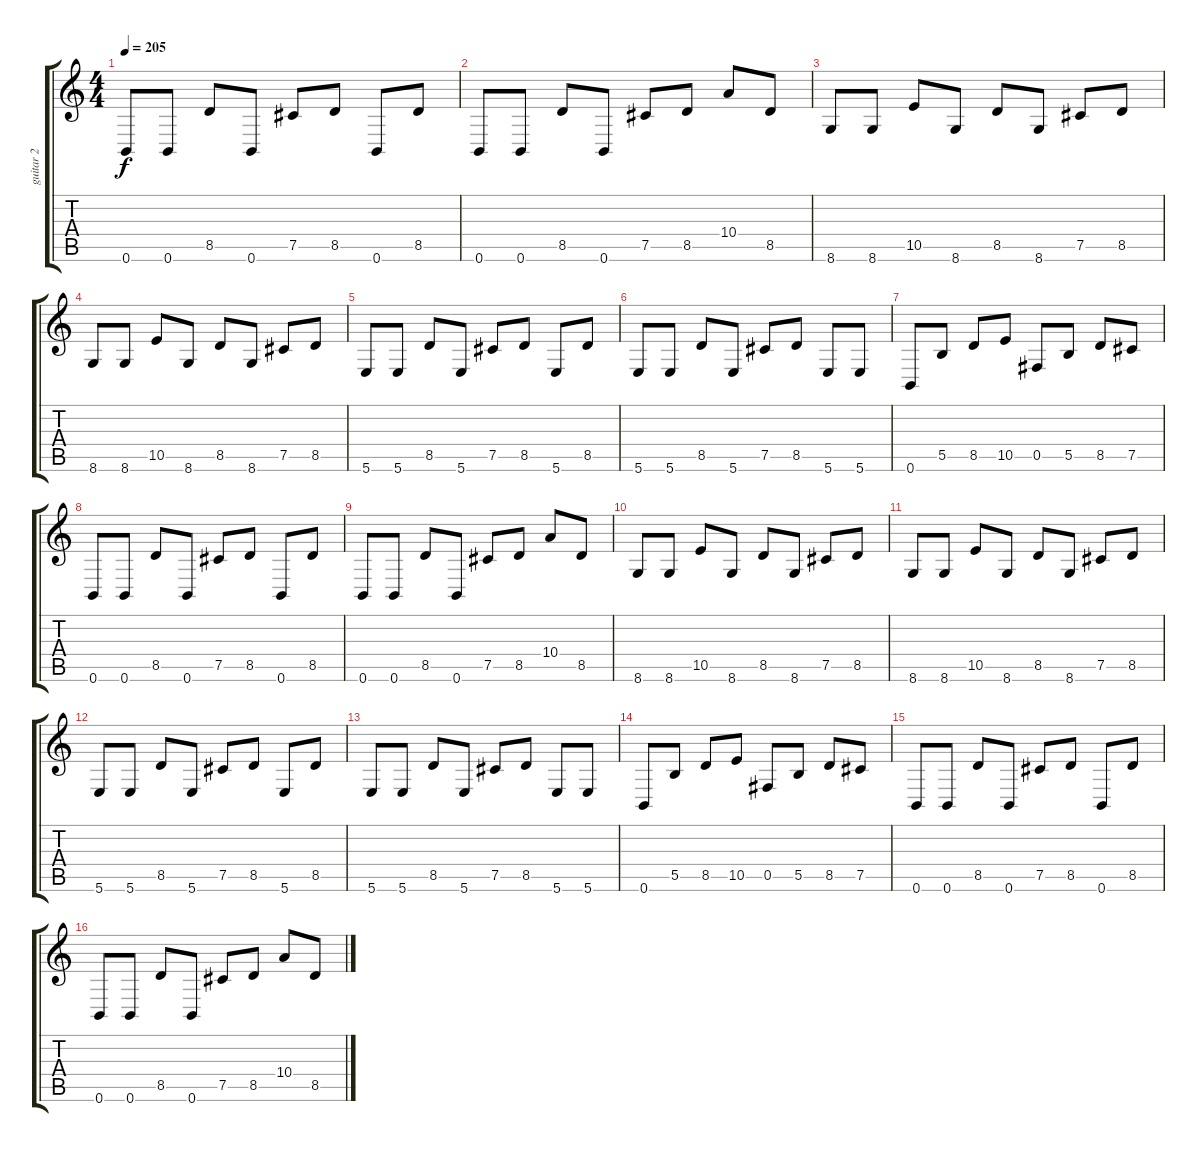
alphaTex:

\track ("guitar 2" "guitar 2") {instrument overdrivenguitar}
\staff {score tabs}
\tuning (Db4 Ab3 E3 B2 Gb2 B1) {hide}
\ts (4 4)
\tempo 205
\clef g2
\ks c
0.6.8{dy f} 0.6.8 8.5.8 0.6.8 7.5.8 8.5.8 0.6.8 8.5.8 |
0.6.8 0.6.8 8.5.8 0.6.8 7.5.8 8.5.8 10.4.8 8.5.8 |
8.6.8 8.6.8 10.5.8 8.6.8 8.5.8 8.6.8 7.5.8 8.5.8 |
8.6.8 8.6.8 10.5.8 8.6.8 8.5.8 8.6.8 7.5.8 8.5.8 |
5.6.8 5.6.8 8.5.8 5.6.8 7.5.8 8.5.8 5.6.8 8.5.8 |
5.6.8 5.6.8 8.5.8 5.6.8 7.5.8 8.5.8 5.6.8 5.6.8 |
0.6.8 5.5.8 8.5.8 10.5.8 0.5.8 5.5.8 8.5.8 7.5.8 |
0.6.8 0.6.8 8.5.8 0.6.8 7.5.8 8.5.8 0.6.8 8.5.8 |
0.6.8 0.6.8 8.5.8 0.6.8 7.5.8 8.5.8 10.4.8 8.5.8 |
8.6.8 8.6.8 10.5.8 8.6.8 8.5.8 8.6.8 7.5.8 8.5.8 |
8.6.8 8.6.8 10.5.8 8.6.8 8.5.8 8.6.8 7.5.8 8.5.8 |
5.6.8 5.6.8 8.5.8 5.6.8 7.5.8 8.5.8 5.6.8 8.5.8 |
5.6.8 5.6.8 8.5.8 5.6.8 7.5.8 8.5.8 5.6.8 5.6.8 |
0.6.8 5.5.8 8.5.8 10.5.8 0.5.8 5.5.8 8.5.8 7.5.8 |
0.6.8 0.6.8 8.5.8 0.6.8 7.5.8 8.5.8 0.6.8 8.5.8 |
0.6.8 0.6.8 8.5.8 0.6.8 7.5.8 8.5.8 10.4.8 8.5.8
